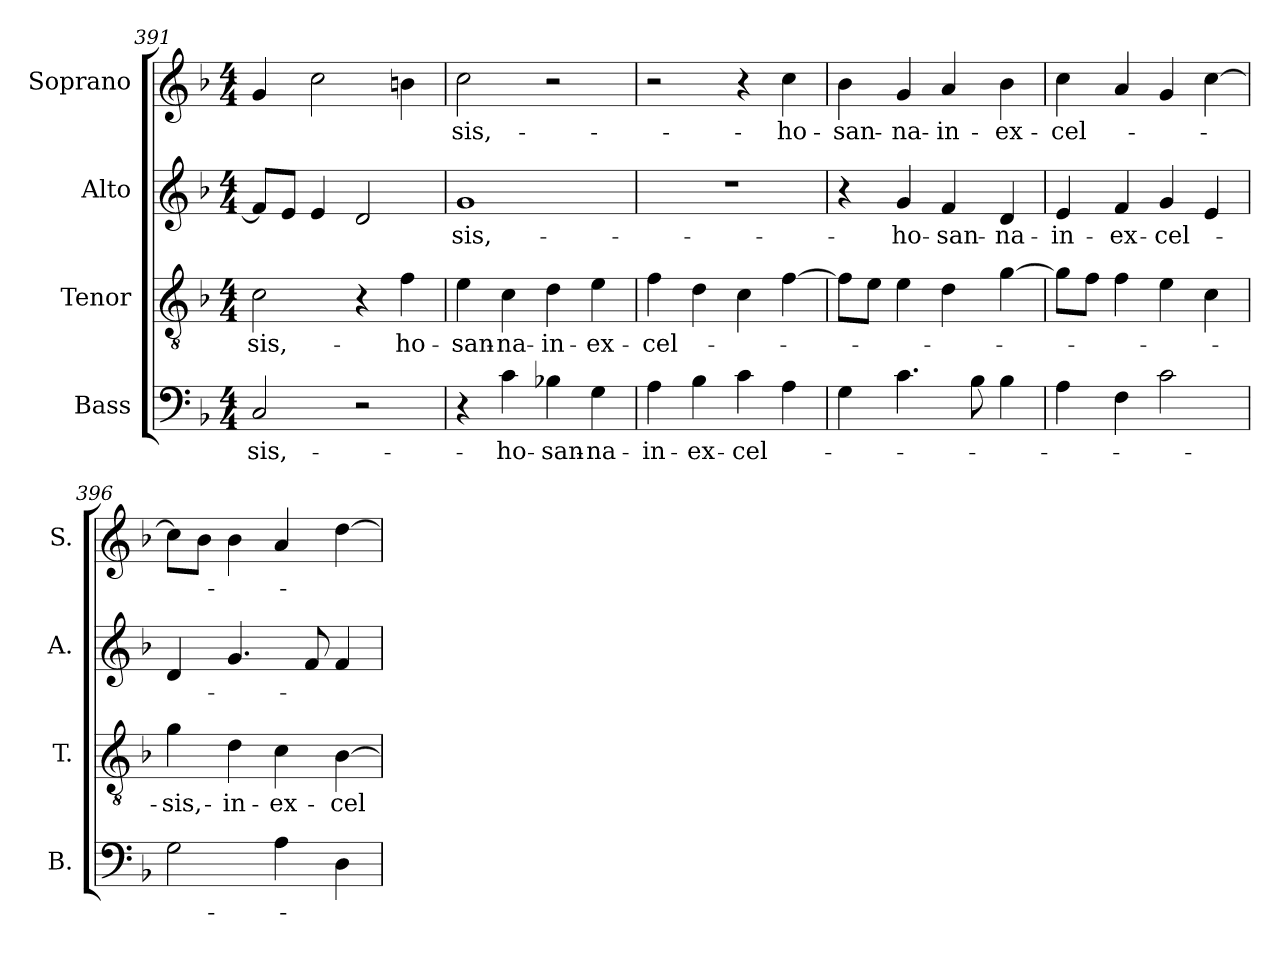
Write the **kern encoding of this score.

**kern	**text	**kern	**text	**kern	**text	**kern	**text
*part4	*part4	*part3	*part3	*part2	*part2	*part1	*part1
*staff4	*staff4	*staff3	*staff3	*staff2	*staff2	*staff1	*staff1
*I"Bass	*	*I"Tenor	*	*I"Alto	*	*I"Soprano	*
*I'B.	*	*I'T.	*	*I'A.	*	*I'S.	*
*clefF4	*	*clefGv2	*	*clefG2	*	*clefG2	*
*	*	*ITrd7c12	*	*	*	*	*
*k[b-]	*	*k[b-]	*	*k[b-]	*	*k[b-]	*
*F:	*	*F:	*	*F:	*	*F:	*
*M4/4	*	*M4/4	*	*M4/4	*	*M4/4	*
=391	=391	=391	=391	=391	=391	=391	=391
!	!LO:LY:b:color=#000000	!	!	!	!	!	!
!	!	!	!LO:LY:b:color=#000000	!	!	!	!
2Ci/	-sis,-	2Ci\	-sis,-	8fi/L]	.	4gi/	.
.	.	.	.	8ei/J	.	.	.
.	.	.	.	4ei/	.	2cci\	.
2r	.	4r	.	2di/	.	.	.
!	!	!	!LO:LY:b:color=#000000	!	!	!	!
.	.	4Fi\	-ho-	.	.	4bni\	.
!!LO:LB:g=z
=392	=392	=392	=392	=392	=392	=392	=392
!	!	!	!LO:LY:b:color=#000000	!	!	!	!
!	!	!	!	!	!LO:LY:b:color=#000000	!	!
!	!	!	!	!	!	!	!LO:LY:b:color=#000000
4r	.	4Ei\	-san-	1gi	-sis,-	2cci\	-sis,-
!	!LO:LY:b:color=#000000	!	!	!	!	!	!
!	!	!	!LO:LY:b:color=#000000	!	!	!	!
4ci\	-ho-	4Ci\	-na-	.	.	.	.
!	!LO:LY:b:color=#000000	!	!	!	!	!	!
!	!	!	!LO:LY:b:color=#000000	!	!	!	!
4B-Xi\	-san-	4Di\	-in-	.	.	2r	.
!	!LO:LY:b:color=#000000	!	!	!	!	!	!
!	!	!	!LO:LY:b:color=#000000	!	!	!	!
4Gi\	-na-	4Ei\	-ex-	.	.	.	.
=393	=393	=393	=393	=393	=393	=393	=393
!	!LO:LY:b:color=#000000	!	!	!	!	!	!
!	!	!	!LO:LY:b:color=#000000	!	!	!	!
4Ai\	-in-	4Fi\	-cel-	1r	.	2r	.
!	!LO:LY:b:color=#000000	!	!	!	!	!	!
4B-i\	-ex-	4Di\	.	.	.	.	.
!	!LO:LY:b:color=#000000	!	!	!	!	!	!
4ci\	-cel-	4Ci\	.	.	.	4r	.
!	!	!	!	!	!	!	!LO:LY:b:color=#000000
4Ai\	.	[4Fi\	.	.	.	4cci\	-ho-
=394	=394	=394	=394	=394	=394	=394	=394
!	!	!	!	!	!	!	!LO:LY:b:color=#000000
4Gi\	.	8Fi\L]	.	4r	.	4b-i\	-san-
.	.	8Ei\J	.	.	.	.	.
!	!	!	!	!	!LO:LY:b:color=#000000	!	!
!	!	!	!	!	!	!	!LO:LY:b:color=#000000
4.ci\	.	4Ei\	.	4gi/	-ho-	4gi/	-na-
!	!	!	!	!	!LO:LY:b:color=#000000	!	!
!	!	!	!	!	!	!	!LO:LY:b:color=#000000
.	.	4Di\	.	4fi/	-san-	4ai/	-in-
8B-i\	.	.	.	.	.	.	.
!	!	!	!	!	!LO:LY:b:color=#000000	!	!
!	!	!	!	!	!	!	!LO:LY:b:color=#000000
4B-i\	.	[4Gi\	.	4di/	-na-	4b-i\	-ex-
=395	=395	=395	=395	=395	=395	=395	=395
!	!	!	!	!	!LO:LY:b:color=#000000	!	!
!	!	!	!	!	!	!	!LO:LY:b:color=#000000
4Ai\	.	8Gi\L]	.	4ei/	-in-	4cci\	-cel-
.	.	8Fi\J	.	.	.	.	.
!	!	!	!	!	!LO:LY:b:color=#000000	!	!
4Fi\	.	4Fi\	.	4fi/	-ex-	4ai/	.
!	!	!	!	!	!LO:LY:b:color=#000000	!	!
2ci\	.	4Ei\	.	4gi/	-cel-	4gi/	.
.	.	4Ci\	.	4ei/	.	[4cci\	.
!!LO:LB:g=z
=396	=396	=396	=396	=396	=396	=396	=396
!	!	!	!LO:LY:b:color=#000000	!	!	!	!
2Gi\	.	4Gi\	-sis,-	4di/	.	8cci\L]	.
.	.	.	.	.	.	8b-i\J	.
!	!	!	!LO:LY:b:color=#000000	!	!	!	!
.	.	4Di\	-in-	4.gi/	.	4b-i\	.
!	!	!	!LO:LY:b:color=#000000	!	!	!	!
4Ai\	.	4Ci\	-ex-	.	.	4ai/	.
.	.	.	.	8fi/	.	.	.
!	!	!	!LO:LY:b:color=#000000	!	!	!	!
4Di\	.	[4BB-i\	-cel-	4fi/	.	[4ddi\	.
=	=	=	=	=	=	=	=
*-	*-	*-	*-	*-	*-	*-	*-
